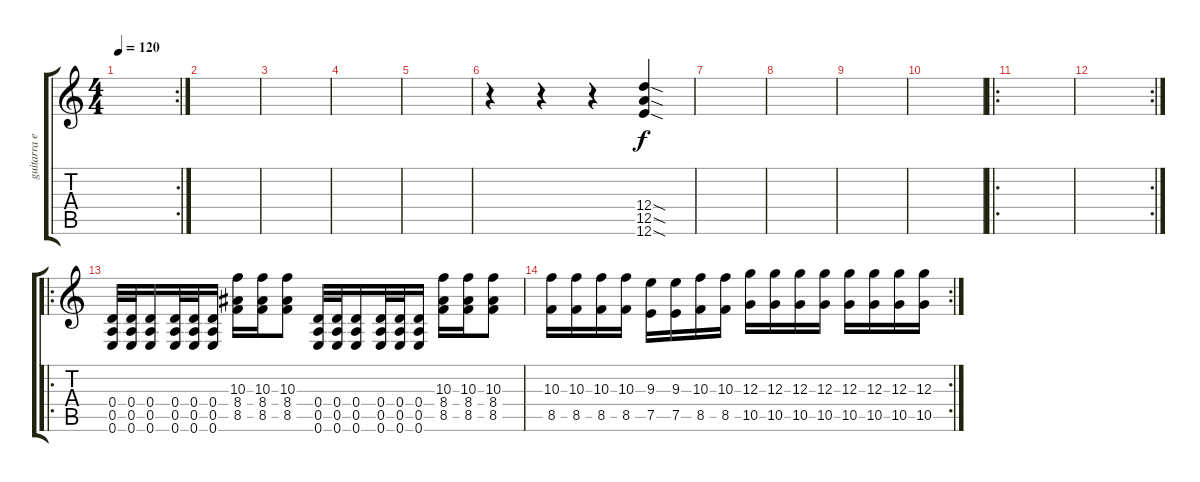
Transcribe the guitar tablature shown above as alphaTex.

\track ("guitarra extra" "guitarra e") {instrument electricguitarclean}
\staff {score tabs}
\tuning (E4 B3 G3 D3 A2 E2) {hide}
\rc 2
\ts (4 4)
\tempo 120
\clef g2
\ks c
|
|
|
|
|
r.4 r.4 r.4 (12.4{sod} 12.5{sod} 12.6{sod}).4 |
|
|
|
|
\ro
|
\rc 2
|
\ro
(0.4 0.5 0.6).32 (0.4 0.5 0.6).32 (0.4 0.5 0.6).16 (0.4 0.5 0.6).32 (0.4 0.5 0.6).32 (0.4 0.5 0.6).16 (10.3 8.4 8.5).16 (10.3 8.4 8.5).16 (10.3 8.4 8.5).8 (0.4 0.5 0.6).32 (0.4 0.5 0.6).32 (0.4 0.5 0.6).16 (0.4 0.5 0.6).32 (0.4 0.5 0.6).32 (0.4 0.5 0.6).16 (10.3 8.4 8.5).16 (10.3 8.4 8.5).16 (10.3 8.4 8.5).8 |
\rc 2
(10.3 8.5).16 (10.3 8.5).16 (10.3 8.5).16 (10.3 8.5).16 (9.3 7.5).16 (9.3 7.5).16 (10.3 8.5).16 (10.3 8.5).16 (12.3 10.5).16 (12.3 10.5).16 (12.3 10.5).16 (12.3 10.5).16 (12.3 10.5).16 (12.3 10.5).16 (12.3 10.5).16 (12.3 10.5).16
